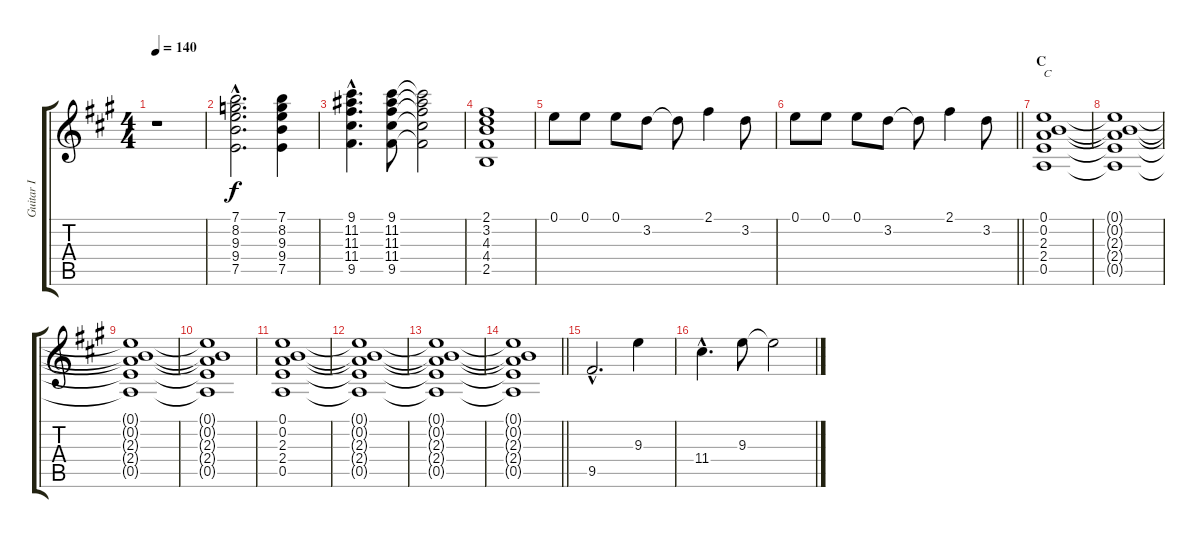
\track ("Guitar I" "Guitar I") {instrument acousticguitarsteel}
\staff {score tabs}
\tuning (E4 B3 G3 D3 A2 E2) {hide}
\ts (4 4)
\tempo 140
\clef g2
\ks a
r.1{dy f} |
(7.1{hac} 8.2{hac} 9.3{hac} 9.4{hac} 7.5{hac}).2{d} (7.1 8.2 9.3 9.4 7.5).4 |
(9.1{hac} 11.2{hac} 11.3{hac} 11.4{hac} 9.5{hac}).4{d} (9.1 11.2 11.3 11.4 9.5).8 (9.1{t} 11.2{t} 11.3{t} 11.4{t} 9.5{t}).2 |
(2.1 3.2 4.3 4.4 2.5).1 |
0.1.8 0.1.8 0.1.8 3.2.8 3.2{t}.8 2.1.4 3.2.8 |
\barLineRight lightlight
0.1.8 0.1.8 0.1.8 3.2.8 3.2{t}.8 2.1.4 3.2.8 |
\section ("" "C")
(0.1 0.2 2.3 2.4 0.5).1{txt "C"} |
(0.1{t} 0.2{t} 2.3{t} 2.4{t} 0.5{t}).1 |
(0.1{t} 0.2{t} 2.3{t} 2.4{t} 0.5{t}).1 |
(0.1{t} 0.2{t} 2.3{t} 2.4{t} 0.5{t}).1 |
(0.1 0.2 2.3 2.4 0.5).1 |
(0.1{t} 0.2{t} 2.3{t} 2.4{t} 0.5{t}).1 |
(0.1{t} 0.2{t} 2.3{t} 2.4{t} 0.5{t}).1 |
\barLineRight lightlight
(0.1{t} 0.2{t} 2.3{t} 2.4{t} 0.5{t}).1 |
9.5{hac}.2{d} 9.3.4 |
11.4{hac}.4{d} 9.3.8 9.3{t}.2
